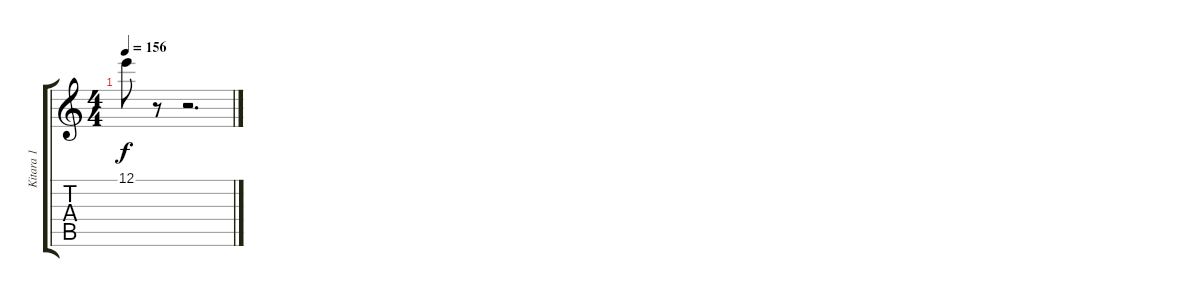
\track ("Kitara 1" "Kitara 1") {instrument distortionguitar}
\staff {score tabs}
\tuning (E4 B3 G3 D3 A2 D2) {hide}
\ts (4 4)
\tempo 156
\clef g2
\ks c
12.1.8{dy f} r.8 r.2{d}
